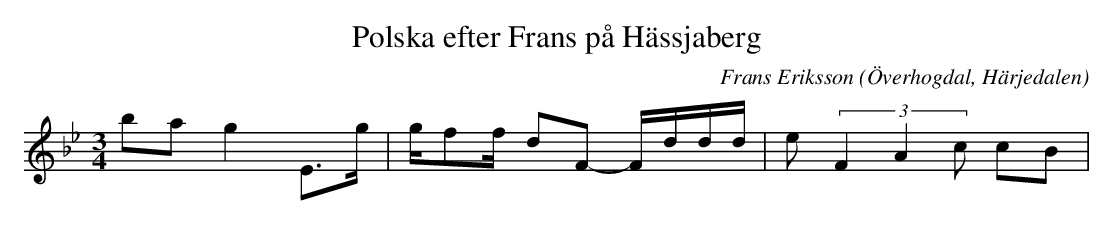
X:1
T:Polska efter Frans på Hässjaberg
O:Överhogdal, Härjedalen
M:3/4
C:Frans Eriksson
K:Bb
ba g2 E>g |g/ff/- dF- F/d/d/d/|e(3F2A2c cB|
